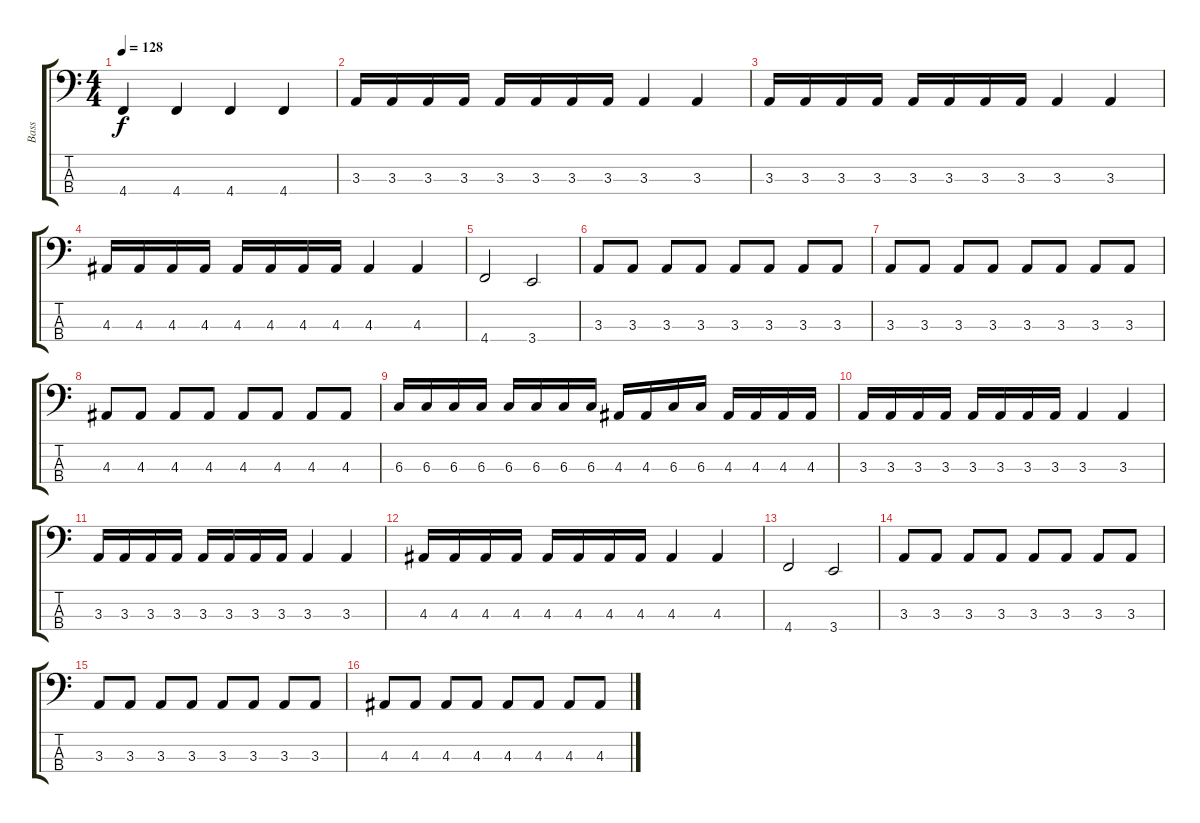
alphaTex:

\track ("Bass" "Bass") {instrument electricbasspick}
\staff {score tabs}
\tuning (E2 B1 Gb1 Db1) {hide}
\ts (4 4)
\tempo 128
\clef f4
\ks c
4.4.4{dy f} 4.4.4 4.4.4 4.4.4 |
3.3.16 3.3.16 3.3.16 3.3.16 3.3.16 3.3.16 3.3.16 3.3.16 3.3.4 3.3.4 |
3.3.16 3.3.16 3.3.16 3.3.16 3.3.16 3.3.16 3.3.16 3.3.16 3.3.4 3.3.4 |
4.3.16 4.3.16 4.3.16 4.3.16 4.3.16 4.3.16 4.3.16 4.3.16 4.3.4 4.3.4 |
4.4.2 3.4.2 |
3.3.8 3.3.8 3.3.8 3.3.8 3.3.8 3.3.8 3.3.8 3.3.8 |
3.3.8 3.3.8 3.3.8 3.3.8 3.3.8 3.3.8 3.3.8 3.3.8 |
4.3.8 4.3.8 4.3.8 4.3.8 4.3.8 4.3.8 4.3.8 4.3.8 |
6.3.16 6.3.16 6.3.16 6.3.16 6.3.16 6.3.16 6.3.16 6.3.16 4.3.16 4.3.16 6.3.16 6.3.16 4.3.16 4.3.16 4.3.16 4.3.16 |
3.3.16 3.3.16 3.3.16 3.3.16 3.3.16 3.3.16 3.3.16 3.3.16 3.3.4 3.3.4 |
3.3.16 3.3.16 3.3.16 3.3.16 3.3.16 3.3.16 3.3.16 3.3.16 3.3.4 3.3.4 |
4.3.16 4.3.16 4.3.16 4.3.16 4.3.16 4.3.16 4.3.16 4.3.16 4.3.4 4.3.4 |
4.4.2 3.4.2 |
3.3.8 3.3.8 3.3.8 3.3.8 3.3.8 3.3.8 3.3.8 3.3.8 |
3.3.8 3.3.8 3.3.8 3.3.8 3.3.8 3.3.8 3.3.8 3.3.8 |
4.3.8 4.3.8 4.3.8 4.3.8 4.3.8 4.3.8 4.3.8 4.3.8
